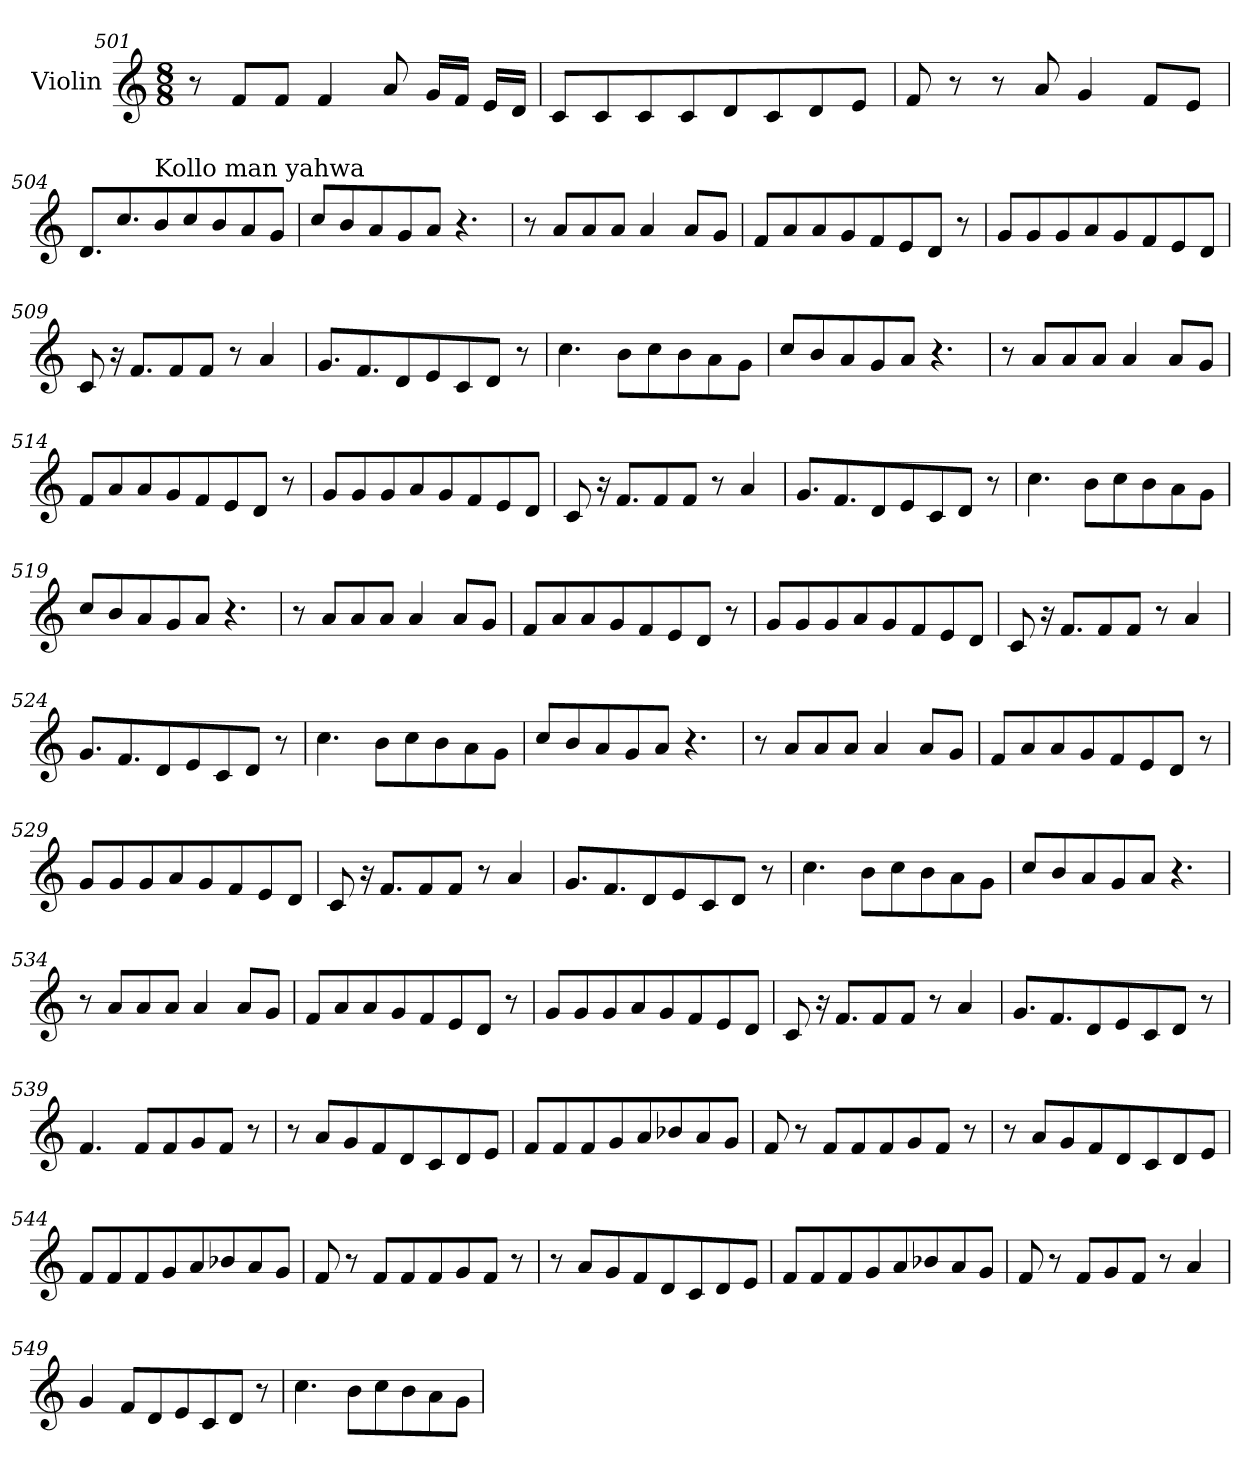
**kern
*part1
*staff1
*I"Violin
!!LO:PB:g=z
*clefG2
*k[]
*C:
*M8/8
=501
8r
8f/L
8f/J
4f/
8a/
16g/LL
16f/JJ
16e/LL
16d/JJ
=502
8c/L
8c/
8c/
8c/
8d/
8c/
8d/
8e/J
!!LO:PB:g=z
=503
8f/
8r
8r
8a/
4g/
8f/L
8e/J
=504
*MM125
8.d/L
8.cc/
!LO:TX:a:t=Kollo man yahwa
8b/
8cc/
8b/
8a/
8g/J
!!LO:PB:g=z
=505
8cc/L
8b/
8a/
8g/
8a/J
4.r
=506
8r
8a/L
8a/
8a/J
4a/
8a/L
8g/J
!!LO:PB:g=z
=507
8f/L
8a/
8a/
8g/
8f/
8e/
8d/J
8r
=508
8g/L
8g/
8g/
8a/
8g/
8f/
8e/
8d/J
!!LO:PB:g=z
=509
8c/
16r
8.f/L
8f/
8f/J
8r
4a/
=510
8.g/L
8.f/
8d/
8e/
8c/
8d/J
8r
!!LO:PB:g=z
=511
4.cc\
8b\L
8cc\
8b\
8a\
8g\J
=512
8cc/L
8b/
8a/
8g/
8a/J
4.r
!!LO:PB:g=z
=513
8r
8a/L
8a/
8a/J
4a/
8a/L
8g/J
=514
8f/L
8a/
8a/
8g/
8f/
8e/
8d/J
8r
!!LO:PB:g=z
=515
8g/L
8g/
8g/
8a/
8g/
8f/
8e/
8d/J
=516
8c/
16r
8.f/L
8f/
8f/J
8r
4a/
!!LO:PB:g=z
=517
8.g/L
8.f/
8d/
8e/
8c/
8d/J
8r
=518
4.cc\
8b\L
8cc\
8b\
8a\
8g\J
!!LO:PB:g=z
=519
8cc/L
8b/
8a/
8g/
8a/J
4.r
=520
8r
8a/L
8a/
8a/J
4a/
8a/L
8g/J
!!LO:PB:g=z
=521
8f/L
8a/
8a/
8g/
8f/
8e/
8d/J
8r
=522
8g/L
8g/
8g/
8a/
8g/
8f/
8e/
8d/J
=523
8c/
16r
8.f/L
8f/
8f/J
8r
4a/
=524
8.g/L
8.f/
8d/
8e/
8c/
8d/J
8r
!!LO:PB:g=z
=525
4.cc\
8b\L
8cc\
8b\
8a\
8g\J
=526
8cc/L
8b/
8a/
8g/
8a/J
4.r
!!LO:PB:g=z
=527
8r
8a/L
8a/
8a/J
4a/
8a/L
8g/J
=528
8f/L
8a/
8a/
8g/
8f/
8e/
8d/J
8r
!!LO:PB:g=z
=529
8g/L
8g/
8g/
8a/
8g/
8f/
8e/
8d/J
=530
8c/
16r
8.f/L
8f/
8f/J
8r
4a/
!!LO:PB:g=z
=531
8.g/L
8.f/
8d/
8e/
8c/
8d/J
8r
=532
4.cc\
8b\L
8cc\
8b\
8a\
8g\J
!!LO:PB:g=z
=533
8cc/L
8b/
8a/
8g/
8a/J
4.r
=534
8r
8a/L
8a/
8a/J
4a/
8a/L
8g/J
!!LO:PB:g=z
=535
8f/L
8a/
8a/
8g/
8f/
8e/
8d/J
8r
=536
8g/L
8g/
8g/
8a/
8g/
8f/
8e/
8d/J
!!LO:PB:g=z
=537
8c/
16r
8.f/L
8f/
8f/J
8r
4a/
=538
8.g/L
8.f/
8d/
8e/
8c/
8d/J
8r
!!LO:PB:g=z
=539
4.f/
8f/L
8f/
8g/
8f/J
8r
=540
8r
8a/L
8g/
8f/
8d/
8c/
8d/
8e/J
!!LO:PB:g=z
=541
8f/L
8f/
8f/
8g/
8a/
8b-X/
8a/
8g/J
=542
8f/
8r
8f/L
8f/
8f/
8g/
8f/J
8r
!!LO:PB:g=z
=543
8r
8a/L
8g/
8f/
8d/
8c/
8d/
8e/J
=544
8f/L
8f/
8f/
8g/
8a/
8b-X/
8a/
8g/J
!!LO:PB:g=z
=545
8f/
8r
8f/L
8f/
8f/
8g/
8f/J
8r
=546
8r
8a/L
8g/
8f/
8d/
8c/
8d/
8e/J
!!LO:PB:g=z
=547
8f/L
8f/
8f/
8g/
8a/
8b-X/
8a/
8g/J
=548
8f/
8r
8f/L
8g/
8f/J
8r
4a/
!!LO:PB:g=z
=549
4g/
8f/L
8d/
8e/
8c/
8d/J
8r
=550
4.cc\
8b\L
8cc\
8b\
8a\
8g\J
=
*-
